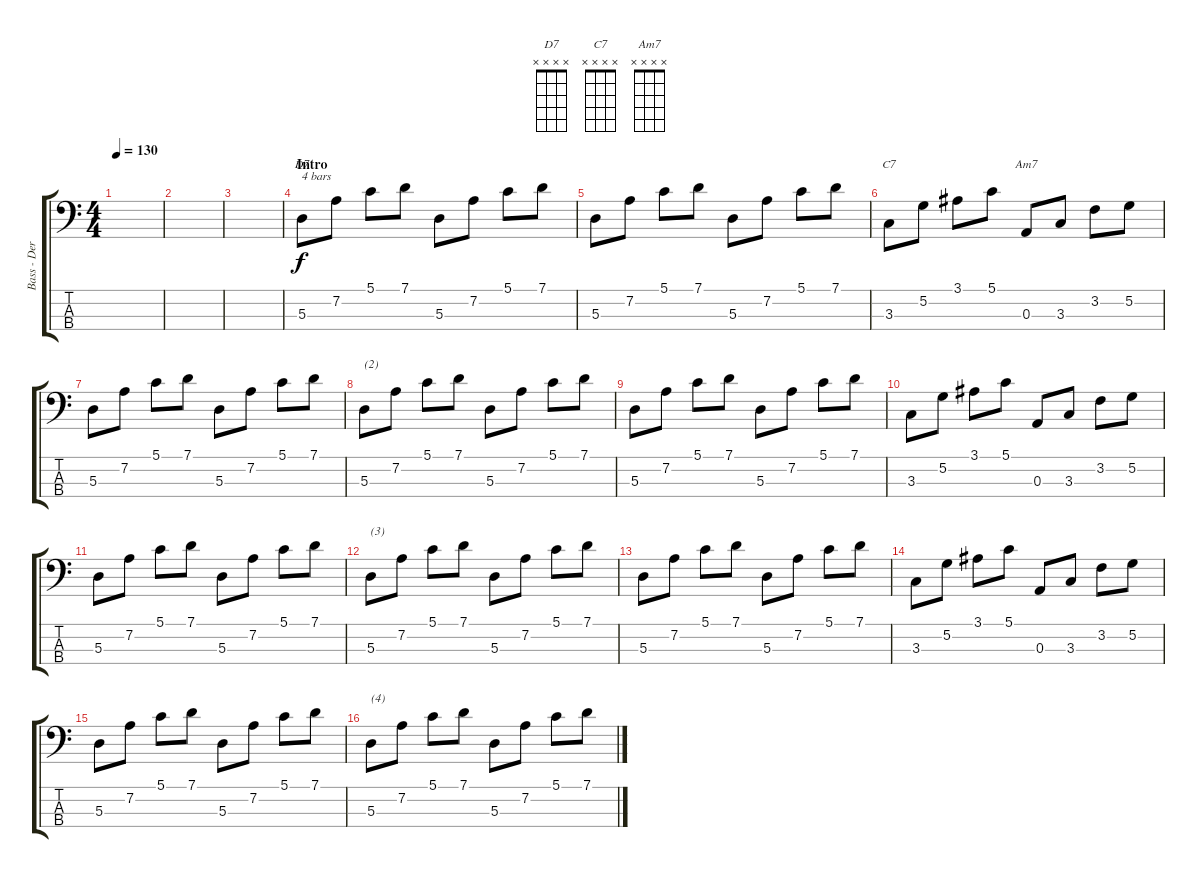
\track ("Bass - Derek Forbes!!!" "Bass - Der") {instrument electricbassfinger}
\staff {score tabs}
\tuning (G2 D2 A1 E1) {hide}
\chord ("D7" x x x x)
\chord ("C7" x x x x)
\chord ("Am7" x x x x)
\ts (4 4)
\tempo 130
\clef f4
\ks c
|
|
|
\section ("" "Intro")
5.3.8{ch "D7" txt "4 bars"} 7.2.8 5.1.8 7.1.8 5.3.8 7.2.8 5.1.8 7.1.8 |
5.3.8 7.2.8 5.1.8 7.1.8 5.3.8 7.2.8 5.1.8 7.1.8 |
3.3.8{ch "C7"} 5.2.8 3.1.8 5.1.8 0.3.8{ch "Am7"} 3.3.8 3.2.8 5.2.8 |
5.3.8 7.2.8 5.1.8 7.1.8 5.3.8 7.2.8 5.1.8 7.1.8 |
5.3.8{txt "(2)"} 7.2.8 5.1.8 7.1.8 5.3.8 7.2.8 5.1.8 7.1.8 |
5.3.8 7.2.8 5.1.8 7.1.8 5.3.8 7.2.8 5.1.8 7.1.8 |
3.3.8 5.2.8 3.1.8 5.1.8 0.3.8 3.3.8 3.2.8 5.2.8 |
5.3.8 7.2.8 5.1.8 7.1.8 5.3.8 7.2.8 5.1.8 7.1.8 |
5.3.8{txt "(3)"} 7.2.8 5.1.8 7.1.8 5.3.8 7.2.8 5.1.8 7.1.8 |
5.3.8 7.2.8 5.1.8 7.1.8 5.3.8 7.2.8 5.1.8 7.1.8 |
3.3.8 5.2.8 3.1.8 5.1.8 0.3.8 3.3.8 3.2.8 5.2.8 |
5.3.8 7.2.8 5.1.8 7.1.8 5.3.8 7.2.8 5.1.8 7.1.8 |
5.3.8{txt "(4)"} 7.2.8 5.1.8 7.1.8 5.3.8 7.2.8 5.1.8 7.1.8
